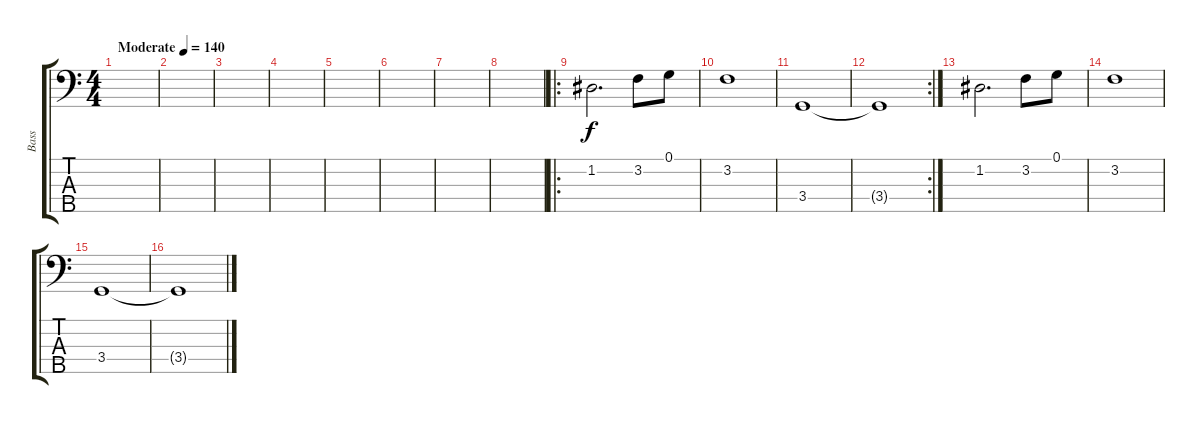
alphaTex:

\track ("Bass" "Bass") {instrument electricbassfinger}
\staff {score tabs}
\tuning (G2 D2 A1 E1 B0) {hide}
\ts (4 4)
\tempo (140 "Moderate")
\clef f4
\ks c
|
|
|
|
|
|
|
|
\ro
1.2.2{d} 3.2.8 0.1.8 |
3.2.1 |
3.4.1 |
\rc 2
3.4{t}.1 |
1.2.2{d} 3.2.8 0.1.8 |
3.2.1 |
3.4.1 |
3.4{t}.1
